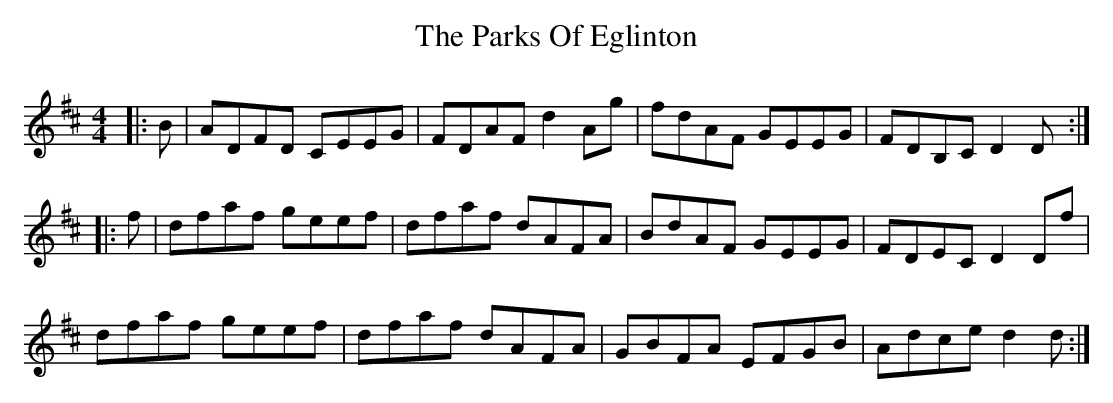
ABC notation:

X:1
T: The Parks Of Eglinton
M: 4/4
L: 1/8
K: Dmaj
|:B|ADFD CEEG|FDAF d2 Ag|fdAF GEEG|FDB,C D2 D:|
|:f|dfaf geef|dfaf dAFA|BdAF GEEG|FDEC D2 Df|
dfaf geef|dfaf dAFA|GBFA EFGB|Adce d2 d:|
